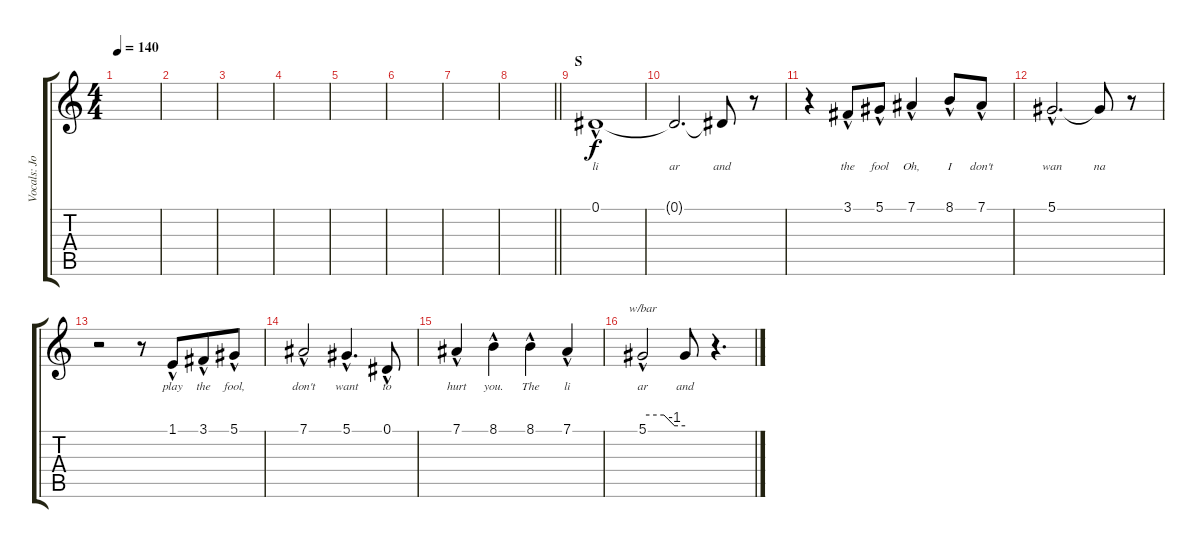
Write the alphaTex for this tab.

\track ("Vocals: Johnny" "Vocals: Jo") {instrument lead2sawtooth}
\staff {score tabs}
\tuning (Eb4 Bb3 Gb3 Db3 Ab2 Eb2) {hide}
\ts (4 4)
\tempo 140
\clef g2
\ks c
|
|
|
|
|
|
|
\barLineRight lightlight
|
\section ("" "S")
0.1{hac}.1{lyrics (0 "li") lyrics (1 "") lyrics (2 "") lyrics (3 "") lyrics (4 "") volume 16} |
0.1{t}.2{d lyrics (0 "ar") lyrics (1 "") lyrics (2 "") lyrics (3 "") lyrics (4 "")} 0.1{t}.8{lyrics (0 "and") lyrics (1 "") lyrics (2 "") lyrics (3 "") lyrics (4 "")} r.8 |
r.4 3.1{hac}.8{lyrics (0 "the") lyrics (1 "") lyrics (2 "") lyrics (3 "") lyrics (4 "")} 5.1{hac}.8{lyrics (0 "fool") lyrics (1 "") lyrics (2 "") lyrics (3 "") lyrics (4 "")} 7.1{hac}.4{lyrics (0 "Oh,") lyrics (1 "") lyrics (2 "") lyrics (3 "") lyrics (4 "")} 8.1{hac}.8{lyrics (0 "I") lyrics (1 "") lyrics (2 "") lyrics (3 "") lyrics (4 "")} 7.1{hac}.8{lyrics (0 "don't") lyrics (1 "") lyrics (2 "") lyrics (3 "") lyrics (4 "")} |
5.1{hac}.2{d lyrics (0 "wan") lyrics (1 "") lyrics (2 "") lyrics (3 "") lyrics (4 "")} 5.1{t}.8{lyrics (0 "na") lyrics (1 "") lyrics (2 "") lyrics (3 "") lyrics (4 "")} r.8 |
r.2 r.8 1.1{hac}.8{lyrics (0 "play") lyrics (1 "") lyrics (2 "") lyrics (3 "") lyrics (4 "") beam merge} 3.1{hac}.8{lyrics (0 "the") lyrics (1 "") lyrics (2 "") lyrics (3 "") lyrics (4 "")} 5.1{hac}.8{lyrics (0 "fool,") lyrics (1 "") lyrics (2 "") lyrics (3 "") lyrics (4 "")} |
7.1{hac}.2{lyrics (0 "don't") lyrics (1 "") lyrics (2 "") lyrics (3 "") lyrics (4 "")} 5.1{hac}.4{d lyrics (0 "want") lyrics (1 "") lyrics (2 "") lyrics (3 "") lyrics (4 "")} 0.1{hac}.8{lyrics (0 "to") lyrics (1 "") lyrics (2 "") lyrics (3 "") lyrics (4 "")} |
7.1{hac}.4{lyrics (0 "hurt") lyrics (1 "") lyrics (2 "") lyrics (3 "") lyrics (4 "")} 8.1{hac}.4{lyrics (0 "you.") lyrics (1 "") lyrics (2 "") lyrics (3 "") lyrics (4 "")} 8.1{hac}.4{lyrics (0 "The") lyrics (1 "") lyrics (2 "") lyrics (3 "") lyrics (4 "")} 7.1{hac}.4{lyrics (0 "li") lyrics (1 "") lyrics (2 "") lyrics (3 "") lyrics (4 "")} |
5.1{hac}.2{tbe (custom default 0 0 30 0 45 -4 60 -4) lyrics (0 "ar") lyrics (1 "") lyrics (2 "") lyrics (3 "") lyrics (4 "")} 5.1{t}.8{lyrics (0 "and") lyrics (1 "") lyrics (2 "") lyrics (3 "") lyrics (4 "")} r.4{d}
